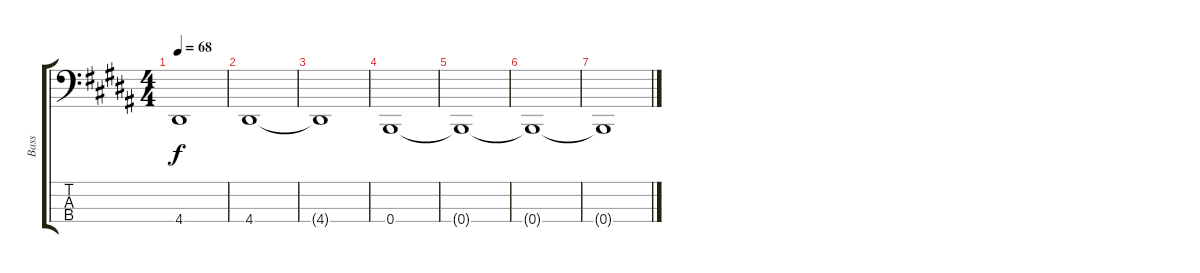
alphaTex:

\track ("Bass" "Bass") {instrument electricbasspick}
\staff {score tabs}
\tuning (Gb2 B1 Gb1 B0) {hide}
\ts (4 4)
\tempo 68
\clef f4
\ks b
4.4{t}.1{dy f} |
4.4.1 |
4.4{t}.1 |
0.4.1 |
0.4{t}.1 |
0.4{t}.1 |
0.4{t}.1
